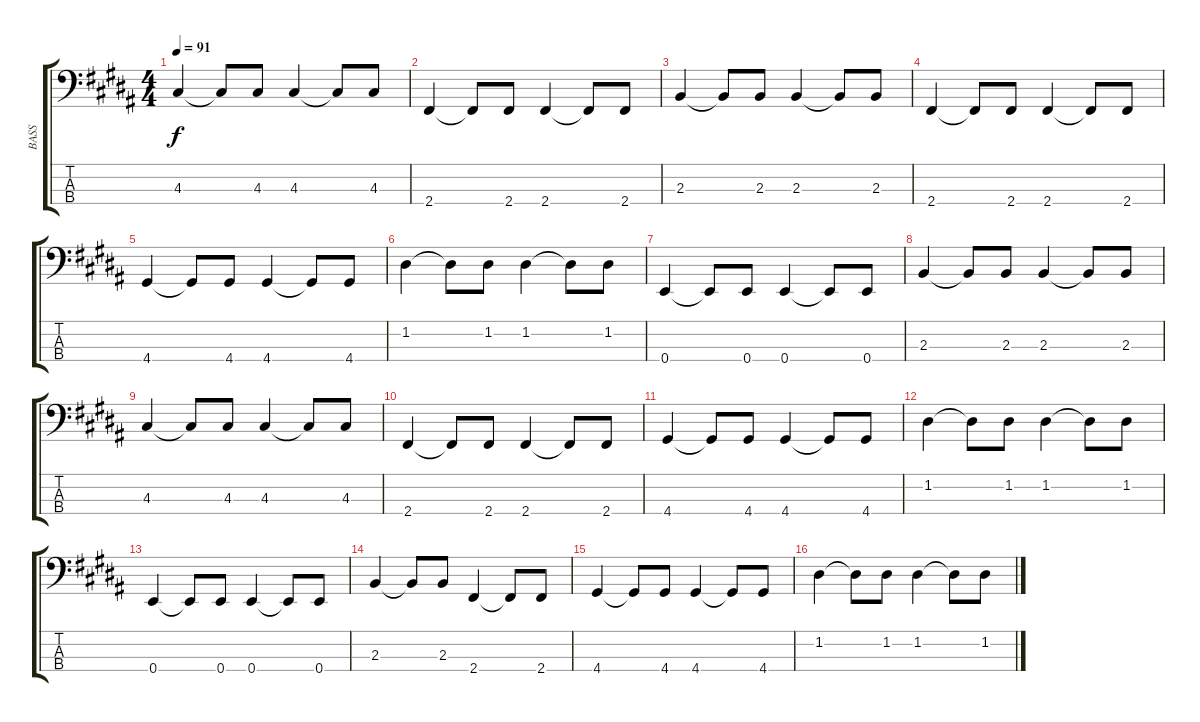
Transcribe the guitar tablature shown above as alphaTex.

\track ("BASS" "BASS") {instrument electricbassfinger}
\staff {score tabs}
\tuning (G2 D2 A1 E1) {hide}
\ts (4 4)
\tempo 91
\clef f4
\ks b
4.3.4{dy f} 4.3{t}.8 4.3.8 4.3.4 4.3{t}.8 4.3.8 |
2.4.4 2.4{t}.8 2.4.8 2.4.4 2.4{t}.8 2.4.8 |
2.3.4 2.3{t}.8 2.3.8 2.3.4 2.3{t}.8 2.3.8 |
2.4.4 2.4{t}.8 2.4.8 2.4.4 2.4{t}.8 2.4.8 |
4.4.4 4.4{t}.8 4.4.8 4.4.4 4.4{t}.8 4.4.8 |
1.2.4 1.2{t}.8 1.2.8 1.2.4 1.2{t}.8 1.2.8 |
0.4.4 0.4{t}.8 0.4.8 0.4.4 0.4{t}.8 0.4.8 |
2.3.4 2.3{t}.8 2.3.8 2.3.4 2.3{t}.8 2.3.8 |
4.3.4 4.3{t}.8 4.3.8 4.3.4 4.3{t}.8 4.3.8 |
2.4.4 2.4{t}.8 2.4.8 2.4.4 2.4{t}.8 2.4.8 |
4.4.4 4.4{t}.8 4.4.8 4.4.4 4.4{t}.8 4.4.8 |
1.2.4 1.2{t}.8 1.2.8 1.2.4 1.2{t}.8 1.2.8 |
0.4.4 0.4{t}.8 0.4.8 0.4.4 0.4{t}.8 0.4.8 |
2.3.4 2.3{t}.8 2.3.8 2.4.4 2.4{t}.8 2.4.8 |
4.4.4 4.4{t}.8 4.4.8 4.4.4 4.4{t}.8 4.4.8 |
1.2.4 1.2{t}.8 1.2.8 1.2.4 1.2{t}.8 1.2.8
